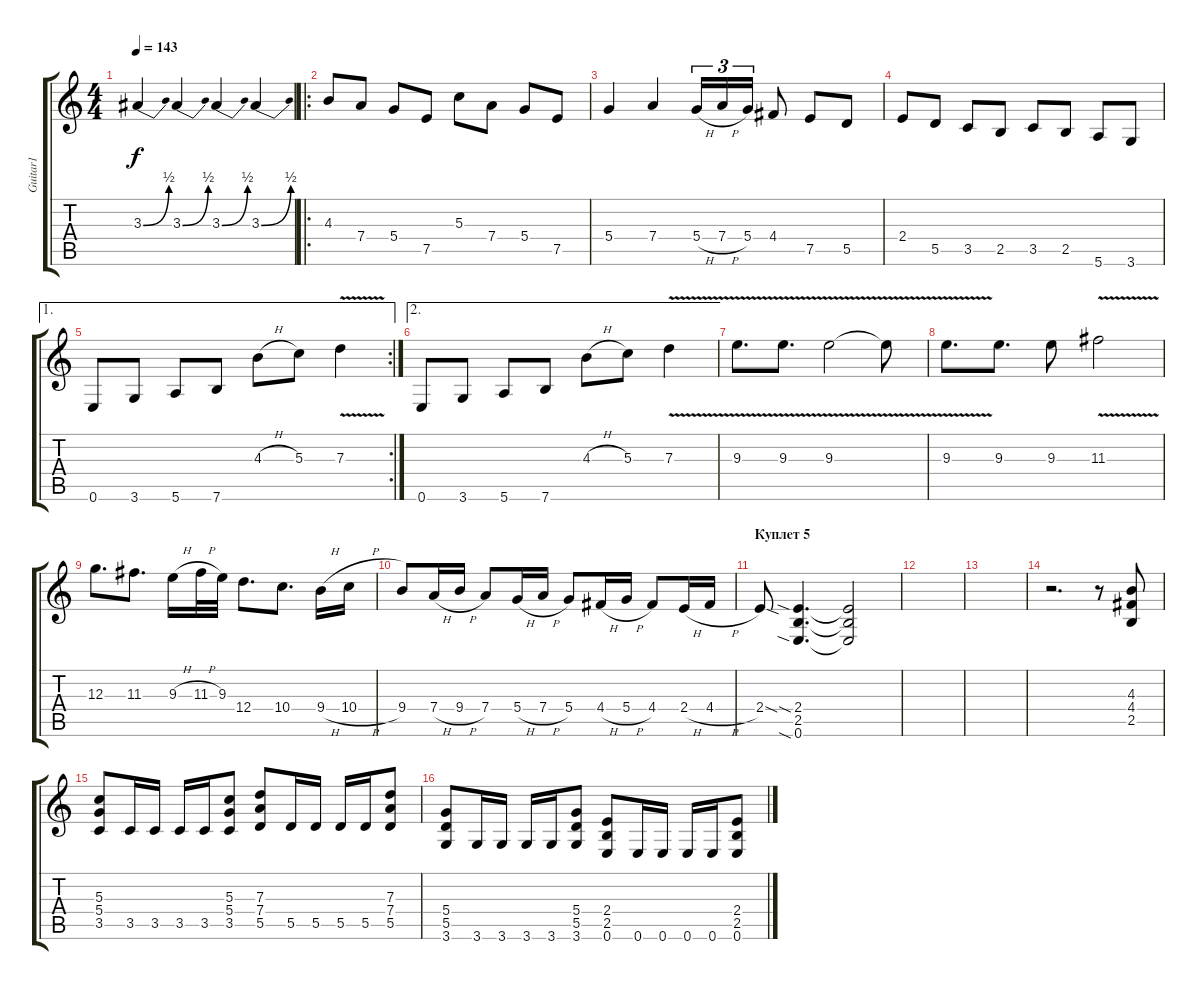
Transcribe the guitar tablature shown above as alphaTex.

\track ("Guitar1" "Guitar1") {instrument overdrivenguitar}
\staff {score tabs}
\tuning (E4 B3 G3 D3 A2 E2) {hide}
\ts (4 4)
\tempo 143
\clef g2
\ks c
3.3{be (bend 0 0 60 2)}.4{dy f} 3.3{be (bend 0 0 60 2)}.4 3.3{be (bend 0 0 60 2)}.4 3.3{be (bend 0 0 60 2)}.4 |
\ro
4.3.8 7.4.8 5.4.8 7.5.8 5.3.8 7.4.8 5.4.8 7.5.8 |
5.4.4 7.4.4 5.4{h}.16{tu (3 2)} 7.4{h}.16{tu (3 2)} 5.4.16{tu (3 2)} 4.4.8 7.5.8 5.5.8 |
2.4.8 5.5.8 3.5.8 2.5.8 3.5.8 2.5.8 5.6.8 3.6.8 |
\ae 1
\rc 2
0.6.8 3.6.8 5.6.8 7.6.8 4.3{h}.8 5.3.8 7.3{v}.4 |
\ae 2
0.6.8 3.6.8 5.6.8 7.6.8 4.3{h}.8 5.3.8 7.3{v}.4 |
9.3{v}.8{d} 9.3{v}.8{d} 9.3{v}.2 9.3{t}.8 |
9.3{v}.8{d} 9.3.8{d} 9.3.8 11.3{v}.2 |
12.3.8{d} 11.3.8{d} 9.3{h}.16 11.3{h}.32 9.3.32 12.4.8{d} 10.4.8{d} 9.4{h}.16 10.4{h}.16 |
9.4.8 7.4{h}.16 9.4{h}.16 7.4.8 5.4{h}.16 7.4{h}.16 5.4.8 4.4{h}.16 5.4{h}.16 4.4.8 2.4{h}.16 4.4{h}.16 |
\section ("" "Куплет 5")
2.4{sod}.8 (2.4{sia} 2.5 0.6{sia}).4{d volume 0} (2.4{t} 2.5{t} 0.6{t}).2 |
|
|
r.2{d} r.8 (4.3 4.4 2.5).8 |
(5.3 5.4 3.5).8 3.5.16 3.5.16 3.5.16 3.5.16 (5.3 5.4 3.5).8 (7.3 7.4 5.5).8 5.5.16 5.5.16 5.5.16 5.5.16 (7.3 7.4 5.5).8 |
(5.4 5.5 3.6).8 3.6.16 3.6.16 3.6.16 3.6.16 (5.4 5.5 3.6).8 (2.4 2.5 0.6).8 0.6.16 0.6.16 0.6.16 0.6.16 (2.4 2.5 0.6).8
